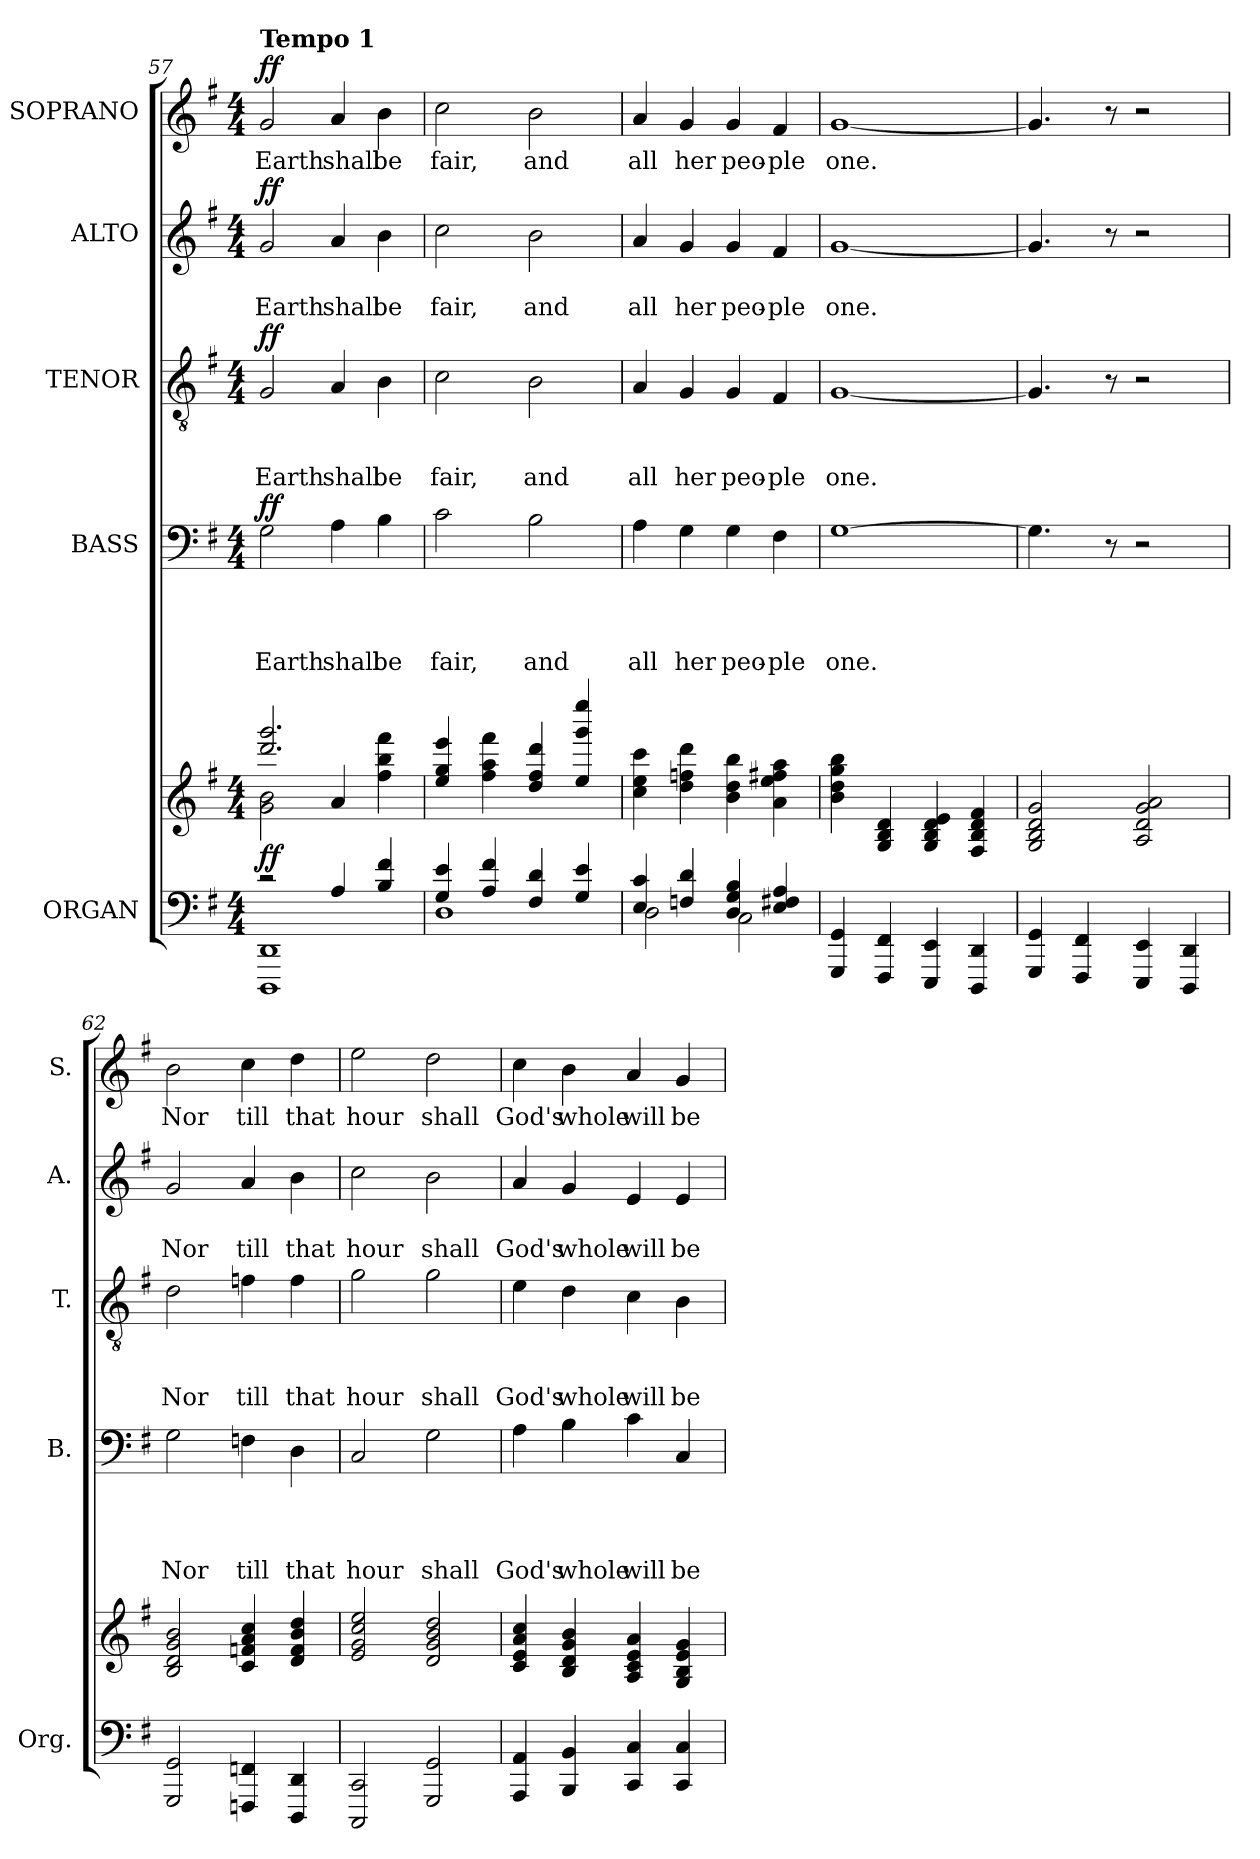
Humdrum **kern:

**kern	**kern	**dynam	**kern	**text	**text	**text	**text	**dynam	**kern	**text	**text	**text	**dynam	**kern	**text	**text	**dynam	**kern	**text	**dynam
*part5	*part5	*part5	*part4	*part4	*part4	*part4	*part4	*part4	*part3	*part3	*part3	*part3	*part3	*part2	*part2	*part2	*part2	*part1	*part1	*part1
*staff6	*staff5	*staff5/6	*staff4	*staff4	*staff4	*staff4	*staff4	*staff4	*staff3	*staff3	*staff3	*staff3	*staff3	*staff2	*staff2	*staff2	*staff2	*staff1	*staff1	*staff1
*I"ORGAN	*	*	*I"BASS	*	*	*	*	*	*I"TENOR	*	*	*	*	*I"ALTO	*	*	*	*I"SOPRANO	*	*
*I'Org.	*	*	*I'B.	*	*	*	*	*	*I'T.	*	*	*	*	*I'A.	*	*	*	*I'S.	*	*
!!LO:LB:g=z
*clefF4	*clefG2	*	*clefF4	*	*	*	*	*	*clefGv2	*	*	*	*	*clefG2	*	*	*	*clefG2	*	*
*	*	*	*	*	*	*	*	*	*ITrd7c12	*	*	*	*	*	*	*	*	*	*	*
*k[f#]	*k[f#]	*	*k[f#]	*	*	*	*	*	*k[f#]	*	*	*	*	*k[f#]	*	*	*	*k[f#]	*	*
*G:	*G:	*	*G:	*	*	*	*	*	*G:	*	*	*	*	*G:	*	*	*	*G:	*	*
*M4/4	*M4/4	*	*M4/4	*	*	*	*	*	*M4/4	*	*	*	*	*M4/4	*	*	*	*M4/4	*	*
=57	=57	=57	=57	=57	=57	=57	=57	=57	=57	=57	=57	=57	=57	=57	=57	=57	=57	=57	=57	=57
*^	*^	*	*	*	*	*	*	*	*	*	*	*	*	*	*	*	*	*	*	*
!	!	!	!	!	!	!	!	!	!	!	!	!	!	!	!	!	!	!	!	!LO:TX:a:B:t=Tempo 1	!	!
!	!	!	!	!LO:DY:a=2	!	!	!	!	!LO:LY:b	!LO:DY:a	!	!	!	!LO:LY:b	!LO:DY:a	!	!	!LO:LY:b	!LO:DY:a	!	!LO:LY:b	!LO:DY:a
2rc	1DDD 1DD	2.ddd/ 2.ggg/	2g\ 2b\	ff	2G\	.	.	.	Earth	ff	2GG/	.	.	Earth	ff	2g/	.	Earth	ff	2g/	Earth	ff
!	!	!	!	!	!	!	!	!	!LO:LY:b	!	!	!	!	!LO:LY:b	!	!	!	!LO:LY:b	!	!	!LO:LY:b	!
4A/	.	.	4a/	.	4A\	.	.	.	shall	.	4AA/	.	.	shall	.	4a/	.	shall	.	4a/	shall	.
!	!	!	!	!	!	!	!	!	!LO:LY:b	!	!	!	!	!LO:LY:b	!	!	!	!LO:LY:b	!	!	!LO:LY:b	!
4B/ 4f#/	.	4ff#\ 4bb\ 4fff#\	4ryy	.	4B\	.	.	.	be	.	4BB\	.	.	be	.	4b\	.	be	.	4b\	be	.
=58	=58	=58	=58	=58	=58	=58	=58	=58	=58	=58	=58	=58	=58	=58	=58	=58	=58	=58	=58	=58	=58	=58
!	!	!	!	!	!	!	!	!	!LO:LY:b	!	!	!	!	!LO:LY:b	!	!	!	!LO:LY:b	!	!	!LO:LY:b	!
*	*	*v	*v	*	*	*	*	*	*	*	*	*	*	*	*	*	*	*	*	*	*	*
4G/ 4e/	1D	4ee/ 4gg/ 4eee/	.	2c\	.	.	.	fair,	.	2C\	.	.	fair,	.	2cc\	.	fair,	.	2cc\	fair,	.
4A/ 4f#/	.	4ff#\ 4aa\ 4fff#\	.	.	.	.	.	.	.	.	.	.	.	.	.	.	.	.	.	.	.
!	!	!	!	!	!	!	!	!LO:LY:b	!	!	!	!	!LO:LY:b	!	!	!	!LO:LY:b	!	!	!LO:LY:b	!
4F#/ 4d/	.	4dd/ 4ff#/ 4ddd/	.	2B\	.	.	.	and	.	2BB\	.	.	and	.	2b\	.	and	.	2b\	and	.
4G/ 4e/	.	4ee/ 4ggg/ 4eeee/	.	.	.	.	.	.	.	.	.	.	.	.	.	.	.	.	.	.	.
=59	=59	=59	=59	=59	=59	=59	=59	=59	=59	=59	=59	=59	=59	=59	=59	=59	=59	=59	=59	=59	=59
!	!	!	!	!	!	!	!	!LO:LY:b	!	!	!	!	!LO:LY:b	!	!	!	!LO:LY:b	!	!	!LO:LY:b	!
4E/ 4c/	2D\	4cc\ 4ee\ 4ccc\	.	4A\	.	.	.	all	.	4AA/	.	.	all	.	4a/	.	all	.	4a/	all	.
!	!	!	!	!	!	!	!	!LO:LY:b	!	!	!	!	!LO:LY:b	!	!	!	!LO:LY:b	!	!	!LO:LY:b	!
4Fn/ 4d/	.	4dd\ 4ffn\ 4ddd\	.	4G\	.	.	.	her	.	4GG/	.	.	her	.	4g/	.	her	.	4g/	her	.
!	!	!	!	!	!	!	!	!LO:LY:b	!	!	!	!	!LO:LY:b	!	!	!	!LO:LY:b	!	!	!LO:LY:b	!
4D/ 4G/ 4B/	2C\	4b\ 4dd\ 4bb\	.	4G\	.	.	.	peo-	.	4GG/	.	.	peo-	.	4g/	.	peo-	.	4g/	peo-	.
!	!	!	!	!	!	!	!	!LO:LY:b	!	!	!	!	!LO:LY:b	!	!	!	!LO:LY:b	!	!	!LO:LY:b	!
4E/ 4F#X/ 4A/	.	4a\ 4ee\ 4ff#X\ 4aa\	.	4F#\	.	.	.	-ple	.	4FF#/	.	.	-ple	.	4f#/	.	-ple	.	4f#/	-ple	.
*v	*v	*	*	*	*	*	*	*	*	*	*	*	*	*	*	*	*	*	*	*	*
=60	=60	=60	=60	=60	=60	=60	=60	=60	=60	=60	=60	=60	=60	=60	=60	=60	=60	=60	=60	=60
!	!	!	!	!	!	!	!LO:LY:b	!	!	!	!	!LO:LY:b	!	!	!	!LO:LY:b	!	!	!LO:LY:b	!
4GGG/ 4GG/	4b\ 4dd\ 4gg\ 4bb\	.	[>1G	.	.	.	one.	.	[<1GG	.	.	one.	.	[<1g	.	one.	.	[<1g	one.	.
4FFF#/ 4FF#/	4G/ 4B/ 4d/	.	.	.	.	.	.	.	.	.	.	.	.	.	.	.	.	.	.	.
4EEE/ 4EE/	4G/ 4B/ 4d/ 4e/	.	.	.	.	.	.	.	.	.	.	.	.	.	.	.	.	.	.	.
4DDD/ 4DD/	4F#/ 4B/ 4d/ 4f#/	.	.	.	.	.	.	.	.	.	.	.	.	.	.	.	.	.	.	.
=61	=61	=61	=61	=61	=61	=61	=61	=61	=61	=61	=61	=61	=61	=61	=61	=61	=61	=61	=61	=61
4GGG/ 4GG/	2G/ 2B/ 2d/ 2g/	.	4.G\]	.	.	.	.	.	4.GG/]	.	.	.	.	4.g/]	.	.	.	4.g/]	.	.
4FFF#/ 4FF#/	.	.	.	.	.	.	.	.	.	.	.	.	.	.	.	.	.	.	.	.
.	.	.	8r	.	.	.	.	.	8r	.	.	.	.	8r	.	.	.	8r	.	.
4EEE/ 4EE/	2A/ 2d/ 2g/ 2a/	.	2r	.	.	.	.	.	2r	.	.	.	.	2r	.	.	.	2r	.	.
4DDD/ 4DD/	.	.	.	.	.	.	.	.	.	.	.	.	.	.	.	.	.	.	.	.
!!LO:PB:g=z
=62	=62	=62	=62	=62	=62	=62	=62	=62	=62	=62	=62	=62	=62	=62	=62	=62	=62	=62	=62	=62
!	!	!	!	!	!	!	!LO:LY:b	!	!	!	!	!LO:LY:b	!	!	!	!LO:LY:b	!	!	!LO:LY:b	!
2GGG/ 2GG/	2B/ 2d/ 2g/ 2b/	.	2G\	.	.	.	Nor	.	2D\	.	.	Nor	.	2g/	.	Nor	.	2b\	Nor	.
!	!	!	!	!	!	!	!LO:LY:b	!	!	!	!	!LO:LY:b	!	!	!	!LO:LY:b	!	!	!LO:LY:b	!
4FFFn/ 4FFn/	4c/ 4fn/ 4a/ 4cc/	.	4Fn\	.	.	.	till	.	4Fn\	.	.	till	.	4a/	.	till	.	4cc\	till	.
!	!	!	!	!	!	!	!LO:LY:b	!	!	!	!	!LO:LY:b	!	!	!	!LO:LY:b	!	!	!LO:LY:b	!
4DDD/ 4DD/	4d/ 4f/ 4b/ 4dd/	.	4D\	.	.	.	that	.	4F\	.	.	that	.	4b\	.	that	.	4dd\	that	.
=63	=63	=63	=63	=63	=63	=63	=63	=63	=63	=63	=63	=63	=63	=63	=63	=63	=63	=63	=63	=63
!	!	!	!	!	!	!	!LO:LY:b	!	!	!	!	!LO:LY:b	!	!	!	!LO:LY:b	!	!	!LO:LY:b	!
2CCC/ 2CC/	2e/ 2g/ 2cc/ 2ee/	.	2C/	.	.	.	hour	.	2G\	.	.	hour	.	2cc\	.	hour	.	2ee\	hour	.
!	!	!	!	!	!	!	!LO:LY:b	!	!	!	!	!LO:LY:b	!	!	!	!LO:LY:b	!	!	!LO:LY:b	!
2GGG/ 2GG/	2d/ 2g/ 2b/ 2dd/	.	2G\	.	.	.	shall	.	2G\	.	.	shall	.	2b\	.	shall	.	2dd\	shall	.
=64	=64	=64	=64	=64	=64	=64	=64	=64	=64	=64	=64	=64	=64	=64	=64	=64	=64	=64	=64	=64
!	!	!	!	!	!	!	!LO:LY:b	!	!	!	!	!LO:LY:b	!	!	!	!LO:LY:b	!	!	!LO:LY:b	!
4AAA/ 4AA/	4c/ 4e/ 4a/ 4cc/	.	4A\	.	.	.	God's	.	4E\	.	.	God's	.	4a/	.	God's	.	4cc\	God's	.
!	!	!	!	!	!	!	!LO:LY:b	!	!	!	!	!LO:LY:b	!	!	!	!LO:LY:b	!	!	!LO:LY:b	!
4BBB/ 4BB/	4B/ 4d/ 4g/ 4b/	.	4B\	.	.	.	whole	.	4D\	.	.	whole	.	4g/	.	whole	.	4b\	whole	.
!	!	!	!	!	!	!	!LO:LY:b	!	!	!	!	!LO:LY:b	!	!	!	!LO:LY:b	!	!	!LO:LY:b	!
4CC/ 4C/	4A/ 4c/ 4e/ 4a/	.	4c\	.	.	.	will	.	4C\	.	.	will	.	4e/	.	will	.	4a/	will	.
!	!	!	!	!	!	!	!LO:LY:b	!	!	!	!	!LO:LY:b	!	!	!	!LO:LY:b	!	!	!LO:LY:b	!
4CC/ 4C/	4G/ 4B/ 4e/ 4g/	.	4C/	.	.	.	be	.	4BB\	.	.	be	.	4e/	.	be	.	4g/	be	.
=	=	=	=	=	=	=	=	=	=	=	=	=	=	=	=	=	=	=	=	=
*-	*-	*-	*-	*-	*-	*-	*-	*-	*-	*-	*-	*-	*-	*-	*-	*-	*-	*-	*-	*-
